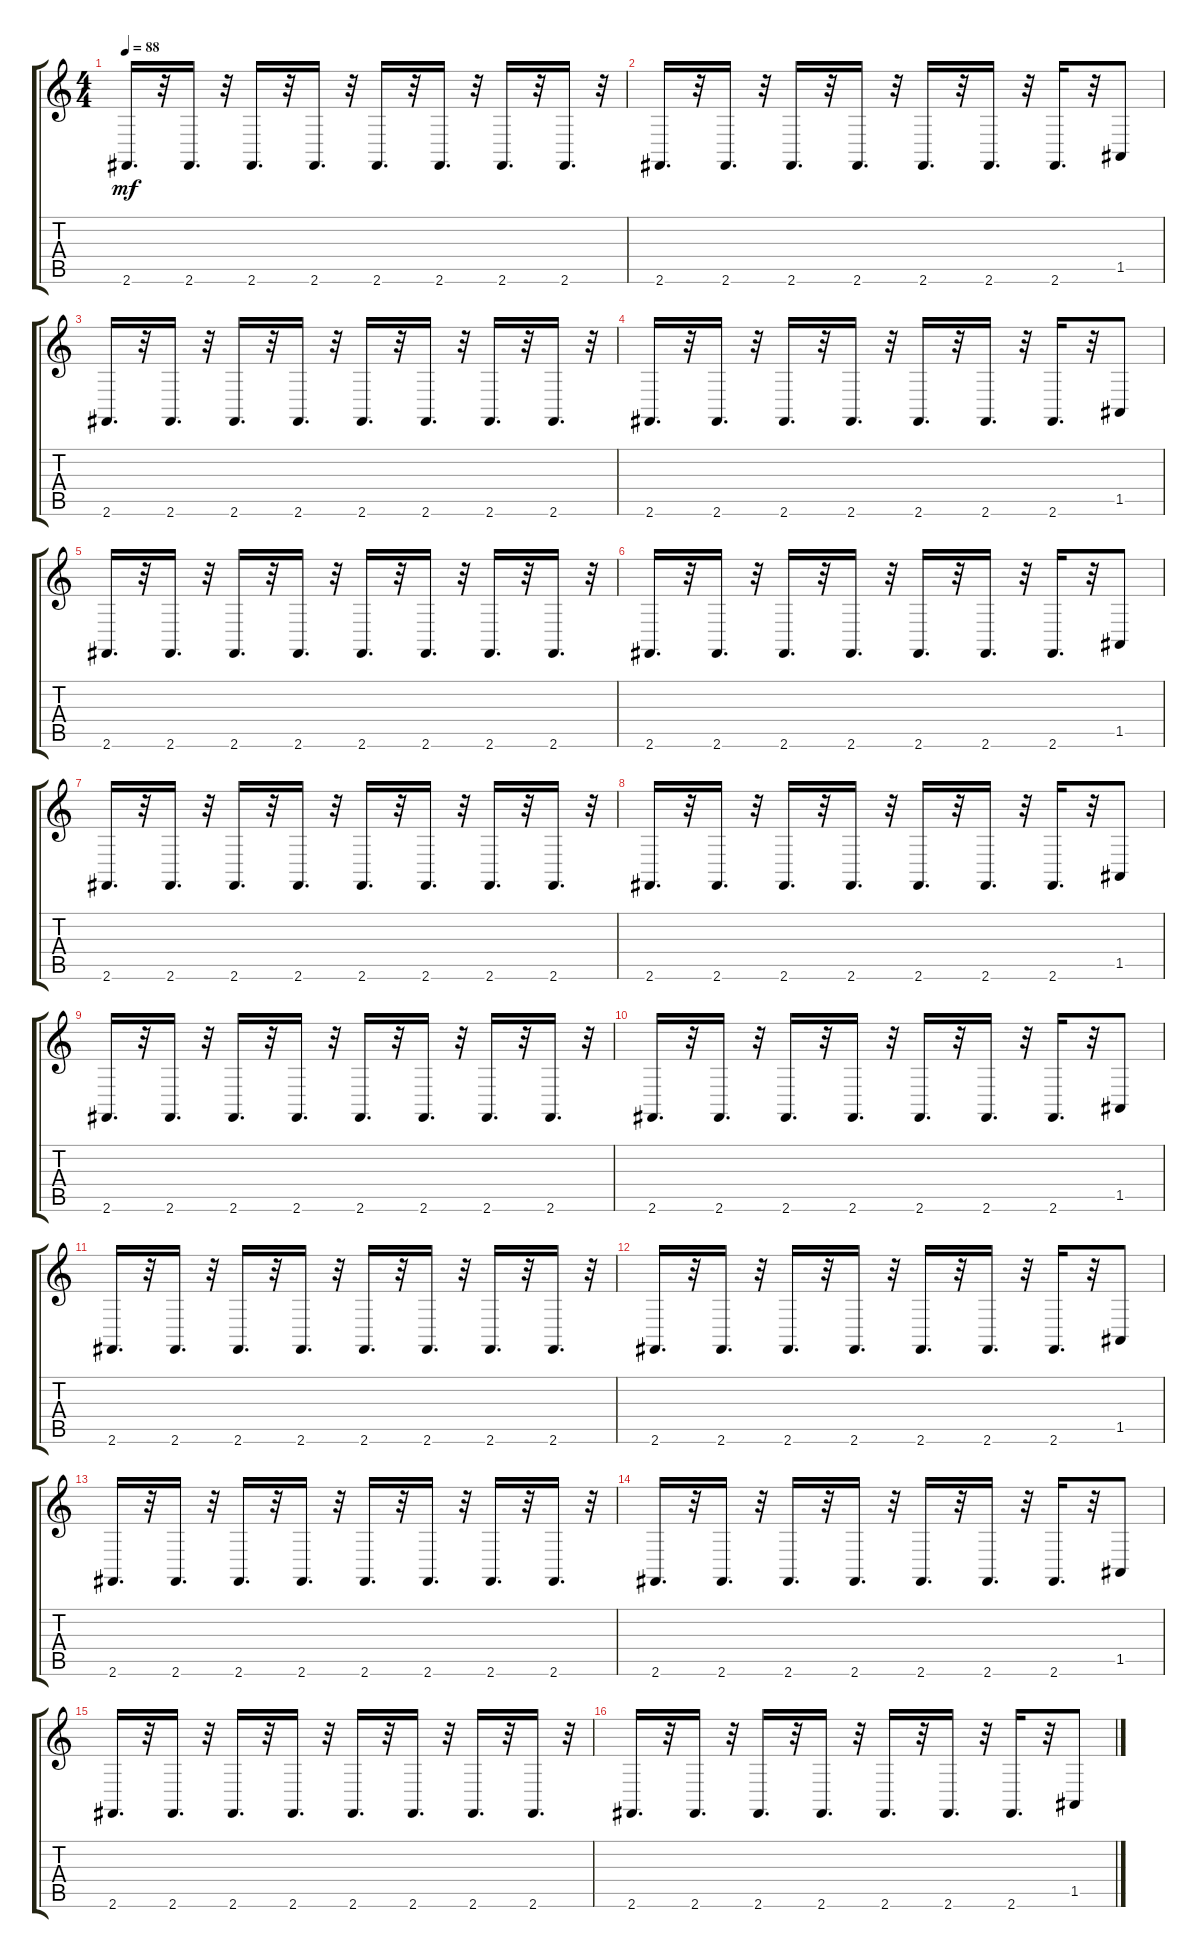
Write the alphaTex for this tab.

\track "" {instrument applause}
\staff {score tabs}
\tuning (E4 B3 G3 D3 A2 E2) {hide}
\ts (4 4)
\tempo 88
\clef g2
\ks c
2.6.16{d dy mf} r.32 2.6.16{d} r.32 2.6.16{d} r.32 2.6.16{d} r.32 2.6.16{d} r.32 2.6.16{d} r.32 2.6.16{d} r.32 2.6.16{d} r.32 |
2.6.16{d} r.32 2.6.16{d} r.32 2.6.16{d} r.32 2.6.16{d} r.32 2.6.16{d} r.32 2.6.16{d} r.32 2.6.16{d} r.32 1.5.8 |
2.6.16{d} r.32 2.6.16{d} r.32 2.6.16{d} r.32 2.6.16{d} r.32 2.6.16{d} r.32 2.6.16{d} r.32 2.6.16{d} r.32 2.6.16{d} r.32 |
2.6.16{d} r.32 2.6.16{d} r.32 2.6.16{d} r.32 2.6.16{d} r.32 2.6.16{d} r.32 2.6.16{d} r.32 2.6.16{d} r.32 1.5.8 |
2.6.16{d} r.32 2.6.16{d} r.32 2.6.16{d} r.32 2.6.16{d} r.32 2.6.16{d} r.32 2.6.16{d} r.32 2.6.16{d} r.32 2.6.16{d} r.32 |
2.6.16{d} r.32 2.6.16{d} r.32 2.6.16{d} r.32 2.6.16{d} r.32 2.6.16{d} r.32 2.6.16{d} r.32 2.6.16{d} r.32 1.5.8 |
2.6.16{d} r.32 2.6.16{d} r.32 2.6.16{d} r.32 2.6.16{d} r.32 2.6.16{d} r.32 2.6.16{d} r.32 2.6.16{d} r.32 2.6.16{d} r.32 |
2.6.16{d} r.32 2.6.16{d} r.32 2.6.16{d} r.32 2.6.16{d} r.32 2.6.16{d} r.32 2.6.16{d} r.32 2.6.16{d} r.32 1.5.8 |
2.6.16{d} r.32 2.6.16{d} r.32 2.6.16{d} r.32 2.6.16{d} r.32 2.6.16{d} r.32 2.6.16{d} r.32 2.6.16{d} r.32 2.6.16{d} r.32 |
2.6.16{d} r.32 2.6.16{d} r.32 2.6.16{d} r.32 2.6.16{d} r.32 2.6.16{d} r.32 2.6.16{d} r.32 2.6.16{d} r.32 1.5.8 |
2.6.16{d} r.32 2.6.16{d} r.32 2.6.16{d} r.32 2.6.16{d} r.32 2.6.16{d} r.32 2.6.16{d} r.32 2.6.16{d} r.32 2.6.16{d} r.32 |
2.6.16{d} r.32 2.6.16{d} r.32 2.6.16{d} r.32 2.6.16{d} r.32 2.6.16{d} r.32 2.6.16{d} r.32 2.6.16{d} r.32 1.5.8 |
2.6.16{d} r.32 2.6.16{d} r.32 2.6.16{d} r.32 2.6.16{d} r.32 2.6.16{d} r.32 2.6.16{d} r.32 2.6.16{d} r.32 2.6.16{d} r.32 |
2.6.16{d} r.32 2.6.16{d} r.32 2.6.16{d} r.32 2.6.16{d} r.32 2.6.16{d} r.32 2.6.16{d} r.32 2.6.16{d} r.32 1.5.8 |
2.6.16{d} r.32 2.6.16{d} r.32 2.6.16{d} r.32 2.6.16{d} r.32 2.6.16{d} r.32 2.6.16{d} r.32 2.6.16{d} r.32 2.6.16{d} r.32 |
2.6.16{d} r.32 2.6.16{d} r.32 2.6.16{d} r.32 2.6.16{d} r.32 2.6.16{d} r.32 2.6.16{d} r.32 2.6.16{d} r.32 1.5.8
